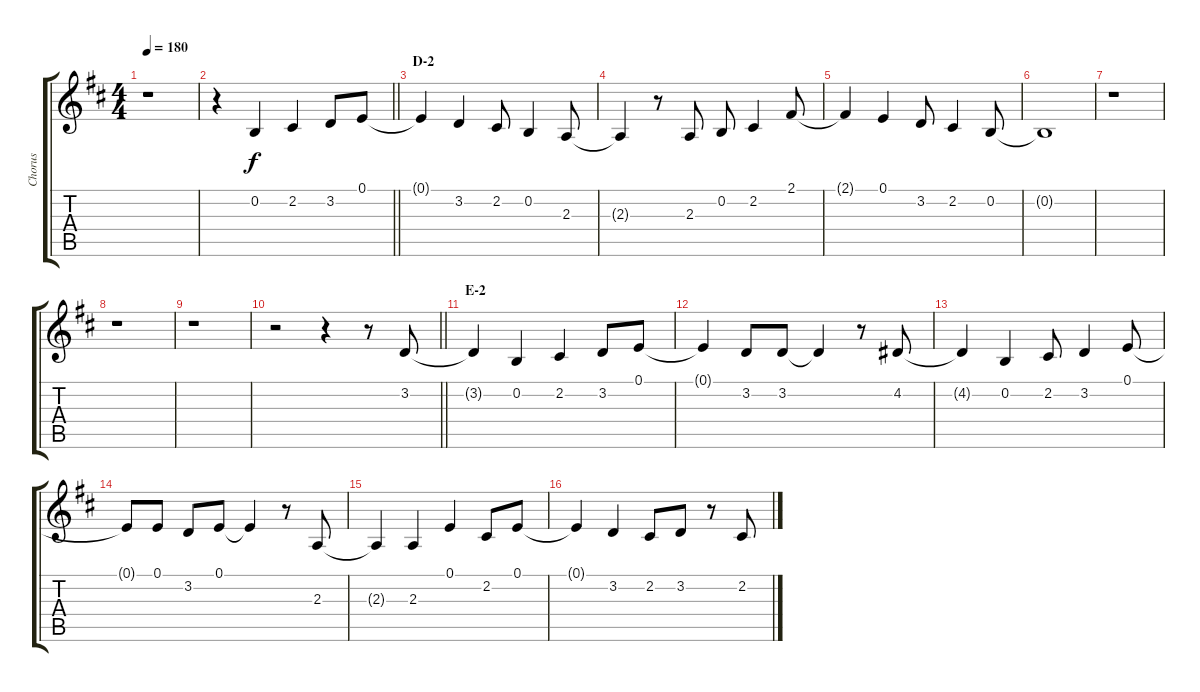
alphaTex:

\track ("Chorus" "Chorus") {instrument voiceoohs}
\staff {score tabs}
\tuning (E4 B3 G3 D3 A2 E2) {hide}
\ts (4 4)
\tempo 180
\clef g2
\ks d
r.1{dy f} |
\barLineRight lightlight
r.4 0.2.4 2.2.4 3.2.8 0.1.8 |
\section ("" "D-2")
0.1{t}.4 3.2.4 2.2.8 0.2.4 2.3.8 |
2.3{t}.4 r.8 2.3.8 0.2.8 2.2.4 2.1.8 |
2.1{t}.4 0.1.4 3.2.8 2.2.4 0.2.8 |
0.2{t}.1 |
r.1 |
r.1 |
r.1 |
\barLineRight lightlight
r.2 r.4 r.8 3.2.8 |
\section ("" "E-2")
3.2{t}.4 0.2.4 2.2.4 3.2.8 0.1.8 |
0.1{t}.4 3.2.8 3.2.8 3.2{t}.4 r.8 4.2.8 |
4.2{t}.4 0.2.4 2.2.8 3.2.4 0.1.8 |
0.1{t}.8 0.1.8 3.2.8 0.1.8 0.1{t}.4 r.8 2.3.8 |
2.3{t}.4 2.3.4 0.1.4 2.2.8 0.1.8 |
0.1{t}.4 3.2.4 2.2.8 3.2.8 r.8 2.2.8
